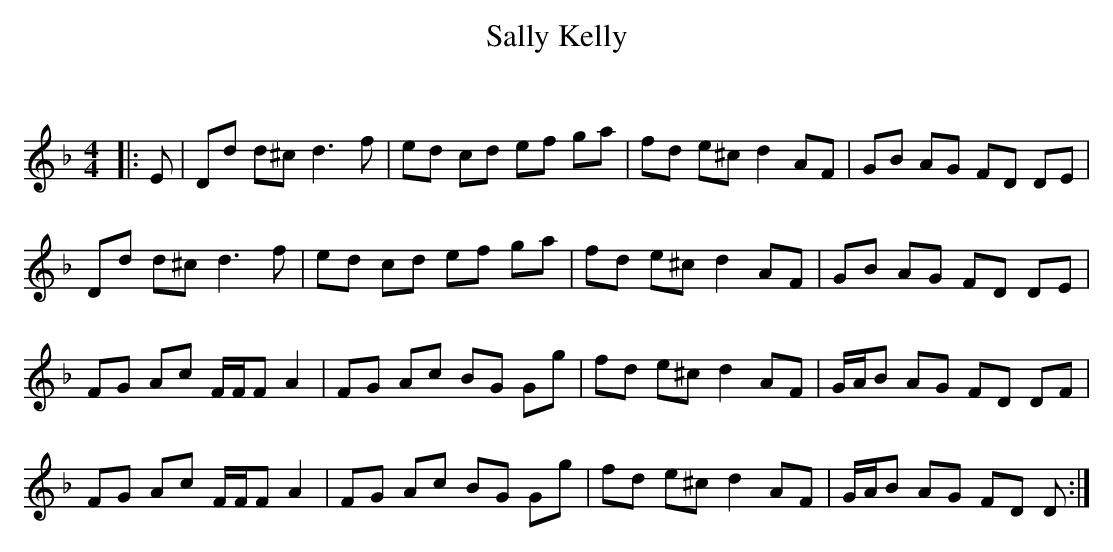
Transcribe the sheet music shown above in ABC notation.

X:1
T: Sally Kelly
C:
Q: 232
K:Dm
M:4/4
L:1/8
|:E|Dd d^c d3f|ed cd ef ga|fd e^c d2 AF|GB AG FD DE|
Dd d^c d3f|ed cd ef ga|fd e^c d2 AF|GB AG FD DE|
FG Ac F1/2F1/2F A2|FG Ac BG Gg|fd e^c d2 AF|G1/2A1/2B AG FD DF|
FG Ac F1/2F1/2F A2|FG Ac BG Gg|fd e^c d2 AF|G1/2A1/2B AG FD D:|
